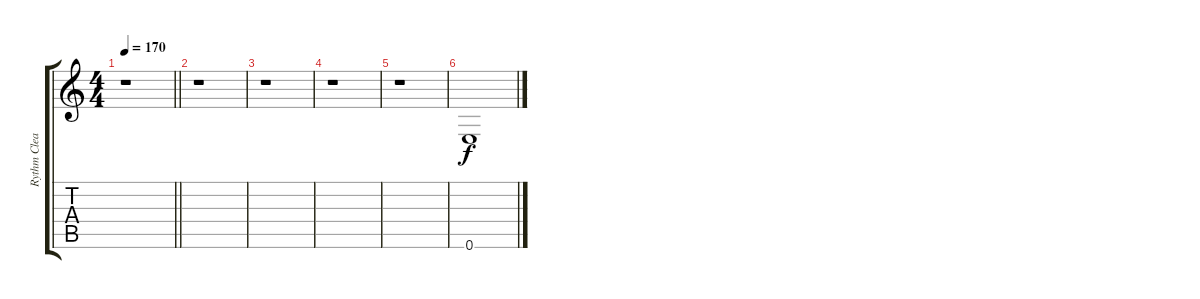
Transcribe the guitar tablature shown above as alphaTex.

\track ("Rythm Clean" "Rythm Clea") {instrument electricguitarclean}
\staff {score tabs}
\tuning (E4 B3 G3 D3 A2 E2) {hide}
\ts (4 4)
\tempo 170
\clef g2
\barLineRight lightlight
\ks c
r.1{dy fff} |
r.1 |
r.1 |
r.1 |
r.1 |
0.6.1{dy f}
